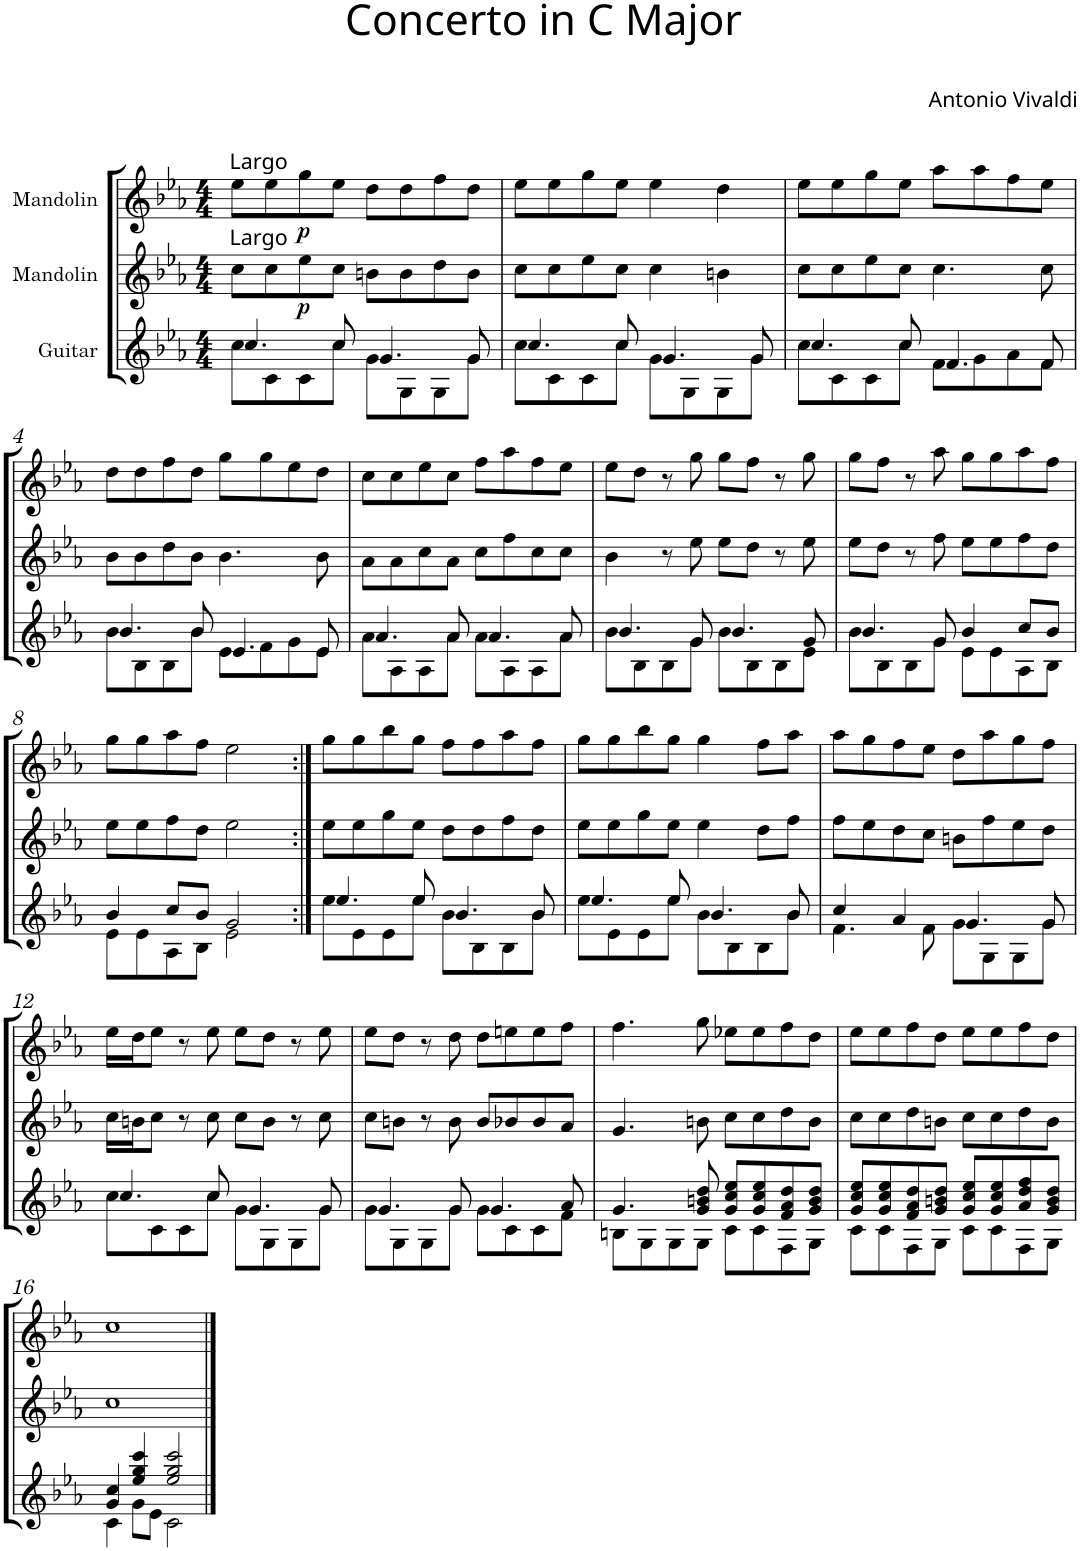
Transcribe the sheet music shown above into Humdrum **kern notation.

**kern	**kern	**dynam	**kern	**dynam
*part3	*part2	*part2	*part1	*part1
*staff3	*staff2	*staff2	*staff1	*staff1
*I"Guitar	*I"Mandolin	*	*I"Mandolin	*
*clefG2	*clefG2	*	*clefG2	*
*Trd7c12	*	*	*	*
*k[b-e-a-]	*k[b-e-a-]	*	*k[b-e-a-]	*
*E-:	*E-:	*	*E-:	*
*M4/4	*M4/4	*	*M4/4	*
=1	=1	=1	=1	=1
*^	*	*	*	*
!	!	!	!	!LO:TX:a:t=Largo	!
!	!	!LO:TX:a:t=Largo	!	!	!
4.cc/	8cc\L	8cc\L	.	8ee-\L	.
.	8c\	8cc\	.	8ee-\	.
!	!	!	!LO:DY:b	!	!LO:DY:b
.	8c\	8ee-\	p	8gg\	p
8cc/	8cc\J	8cc\J	.	8ee-\J	.
4.g/	8g\L	8bn\L	.	8dd\L	.
.	8G\	8b\	.	8dd\	.
.	8G\	8dd\	.	8ff\	.
8g/	8g\J	8b\J	.	8dd\J	.
=2	=2	=2	=2	=2	=2
4.cc/	8cc\L	8cc\L	.	8ee-\L	.
.	8c\	8cc\	.	8ee-\	.
.	8c\	8ee-\	.	8gg\	.
8cc/	8cc\J	8cc\J	.	8ee-\J	.
4.g/	8g\L	4cc\	.	4ee-\	.
.	8G\	.	.	.	.
.	8G\	4bn\	.	4dd\	.
8g/	8g\J	.	.	.	.
=3	=3	=3	=3	=3	=3
4.cc/	8cc\L	8cc\L	.	8ee-\L	.
.	8c\	8cc\	.	8ee-\	.
.	8c\	8ee-\	.	8gg\	.
8cc/	8cc\J	8cc\J	.	8ee-\J	.
4.f/	8f\L	4.cc\	.	8aa-\L	.
.	8g\	.	.	8aa-\	.
.	8a-\	.	.	8ff\	.
8f/	8f\J	8cc\	.	8ee-\J	.
!!LO:LB:g=z
=4	=4	=4	=4	=4	=4
4.b-/	8b-\L	8b-\L	.	8dd\L	.
.	8B-\	8b-\	.	8dd\	.
.	8B-\	8dd\	.	8ff\	.
8b-/	8b-\J	8b-\J	.	8dd\J	.
4.e-/	8e-\L	4.b-\	.	8gg\L	.
.	8f\	.	.	8gg\	.
.	8g\	.	.	8ee-\	.
8e-/	8e-\J	8b-\	.	8dd\J	.
=5	=5	=5	=5	=5	=5
4.a-/	8a-\L	8a-\L	.	8cc\L	.
.	8A-\	8a-\	.	8cc\	.
.	8A-\	8cc\	.	8ee-\	.
8a-/	8a-\J	8a-\J	.	8cc\J	.
4.a-/	8a-\L	8cc\L	.	8ff\L	.
.	8A-\	8ff\	.	8aa-\	.
.	8A-\	8cc\	.	8ff\	.
8a-/	8a-\J	8cc\J	.	8ee-\J	.
=6	=6	=6	=6	=6	=6
4.b-/	8b-\L	4b-\	.	8ee-\L	.
.	8B-\	.	.	8dd\J	.
.	8B-\	8r	.	8r	.
8g/	8g\J	8ee-\	.	8gg\	.
4.b-/	8b-\L	8ee-\L	.	8gg\L	.
.	8B-\	8dd\J	.	8ff\J	.
.	8B-\	8r	.	8r	.
8g/	8e-\J	8ee-\	.	8gg\	.
=7	=7	=7	=7	=7	=7
4.b-/	8b-\L	8ee-\L	.	8gg\L	.
.	8B-\	8dd\J	.	8ff\J	.
.	8B-\	8r	.	8r	.
8g/	8g\J	8ff\	.	8aa-\	.
4b-/	8e-\L	8ee-\L	.	8gg\L	.
.	8e-\	8ee-\	.	8gg\	.
8cc/L	8A-\	8ff\	.	8aa-\	.
8b-/J	8B-\J	8dd\J	.	8ff\J	.
!!LO:LB:g=z
=8	=8	=8	=8	=8	=8
4b-/	8e-\L	8ee-\L	.	8gg\L	.
.	8e-\	8ee-\	.	8gg\	.
8cc/L	8A-\	8ff\	.	8aa-\	.
8b-/J	8B-\J	8dd\J	.	8ff\J	.
2g/	2e-\	2ee-\	.	2ee-\	.
=9:|!	=9:|!	=9:|!	=9:|!	=9:|!	=9:|!
4.ee-/	8ee-\L	8ee-\L	.	8gg\L	.
.	8e-\	8ee-\	.	8gg\	.
.	8e-\	8gg\	.	8bb-\	.
8ee-/	8ee-\J	8ee-\J	.	8gg\J	.
4.b-/	8b-\L	8dd\L	.	8ff\L	.
.	8B-\	8dd\	.	8ff\	.
.	8B-\	8ff\	.	8aa-\	.
8b-/	8b-\J	8dd\J	.	8ff\J	.
=10	=10	=10	=10	=10	=10
4.ee-/	8ee-\L	8ee-\L	.	8gg\L	.
.	8e-\	8ee-\	.	8gg\	.
.	8e-\	8gg\	.	8bb-\	.
8ee-/	8ee-\J	8ee-\J	.	8gg\J	.
4.b-/	8b-\L	4ee-\	.	4gg\	.
.	8B-\	.	.	.	.
.	8B-\	8dd\L	.	8ff\L	.
8b-/	8b-\J	8ff\J	.	8aa-\J	.
=11	=11	=11	=11	=11	=11
4cc/	4.f\	8ff\L	.	8aa-\L	.
.	.	8ee-\	.	8gg\	.
4a-/	.	8dd\	.	8ff\	.
.	8f\	8cc\J	.	8ee-\J	.
4.g/	8g\L	8bn\L	.	8dd\L	.
.	8G\	8ff\	.	8aa-\	.
.	8G\	8ee-\	.	8gg\	.
8g/	8g\J	8dd\J	.	8ff\J	.
!!LO:LB:g=z
=12	=12	=12	=12	=12	=12
4.cc/	8cc\L	16cc\LL	.	16ee-\LL	.
.	.	16bn\J	.	16dd\J	.
.	8c\	8cc\J	.	8ee-\J	.
.	8c\	8r	.	8r	.
8cc/	8cc\J	8cc\	.	8ee-\	.
4.g/	8g\L	8cc\L	.	8ee-\L	.
.	8G\	8b\J	.	8dd\J	.
.	8G\	8r	.	8r	.
8g/	8g\J	8cc\	.	8ee-\	.
=13	=13	=13	=13	=13	=13
4.g/	8g\L	8cc\L	.	8ee-\L	.
.	8G\	8bn\J	.	8dd\J	.
.	8G\	8r	.	8r	.
8g/	8g\J	8b\	.	8dd\	.
4.g/	8g\L	8b/L	.	8dd\L	.
.	8c\	8b-X/	.	8een\	.
.	8c\	8b-/	.	8ee\	.
8a-/	8f\J	8a-/J	.	8ff\J	.
=14	=14	=14	=14	=14	=14
4.g/	8Bn\L	4.g/	.	4.ff\	.
.	8G\	.	.	.	.
.	8G\	.	.	.	.
8g/ 8bn/ 8dd/	8G\J	8bn\	.	8gg\	.
8g/ 8cc/ 8ee-/L	8c\L	8cc\L	.	8ee-X\L	.
8g/ 8cc/ 8ee-/	8c\	8cc\	.	8ee-\	.
8f/ 8a-/ 8dd/	8F\	8dd\	.	8ff\	.
8g/ 8b/ 8dd/J	8G\J	8b\J	.	8dd\J	.
=15	=15	=15	=15	=15	=15
8g/ 8cc/ 8ee-/L	8c\L	8cc\L	.	8ee-\L	.
8g/ 8cc/ 8ee-/	8c\	8cc\	.	8ee-\	.
8f/ 8a-/ 8dd/	8F\	8dd\	.	8ff\	.
8g/ 8bn/ 8dd/J	8G\J	8bn\J	.	8dd\J	.
8g/ 8cc/ 8ee-/L	8c\L	8cc\L	.	8ee-\L	.
8g/ 8cc/ 8ee-/	8c\	8cc\	.	8ee-\	.
8a-/ 8dd/ 8ff/	8F\	8dd\	.	8ff\	.
8g/ 8b/ 8dd/J	8G\J	8b\J	.	8dd\J	.
!!LO:LB:g=z
=16	=16	=16	=16	=16	=16
4g/ 4cc/	4c\	1cc	.	1cc	.
4ee-/ 4gg/ 4ccc/	8g\L	.	.	.	.
.	8e-\J	.	.	.	.
2ee-/ 2gg/ 2ccc/	2c\	.	.	.	.
*v	*v	*	*	*	*
==	==	==	==	==
*-	*-	*-	*-	*-
